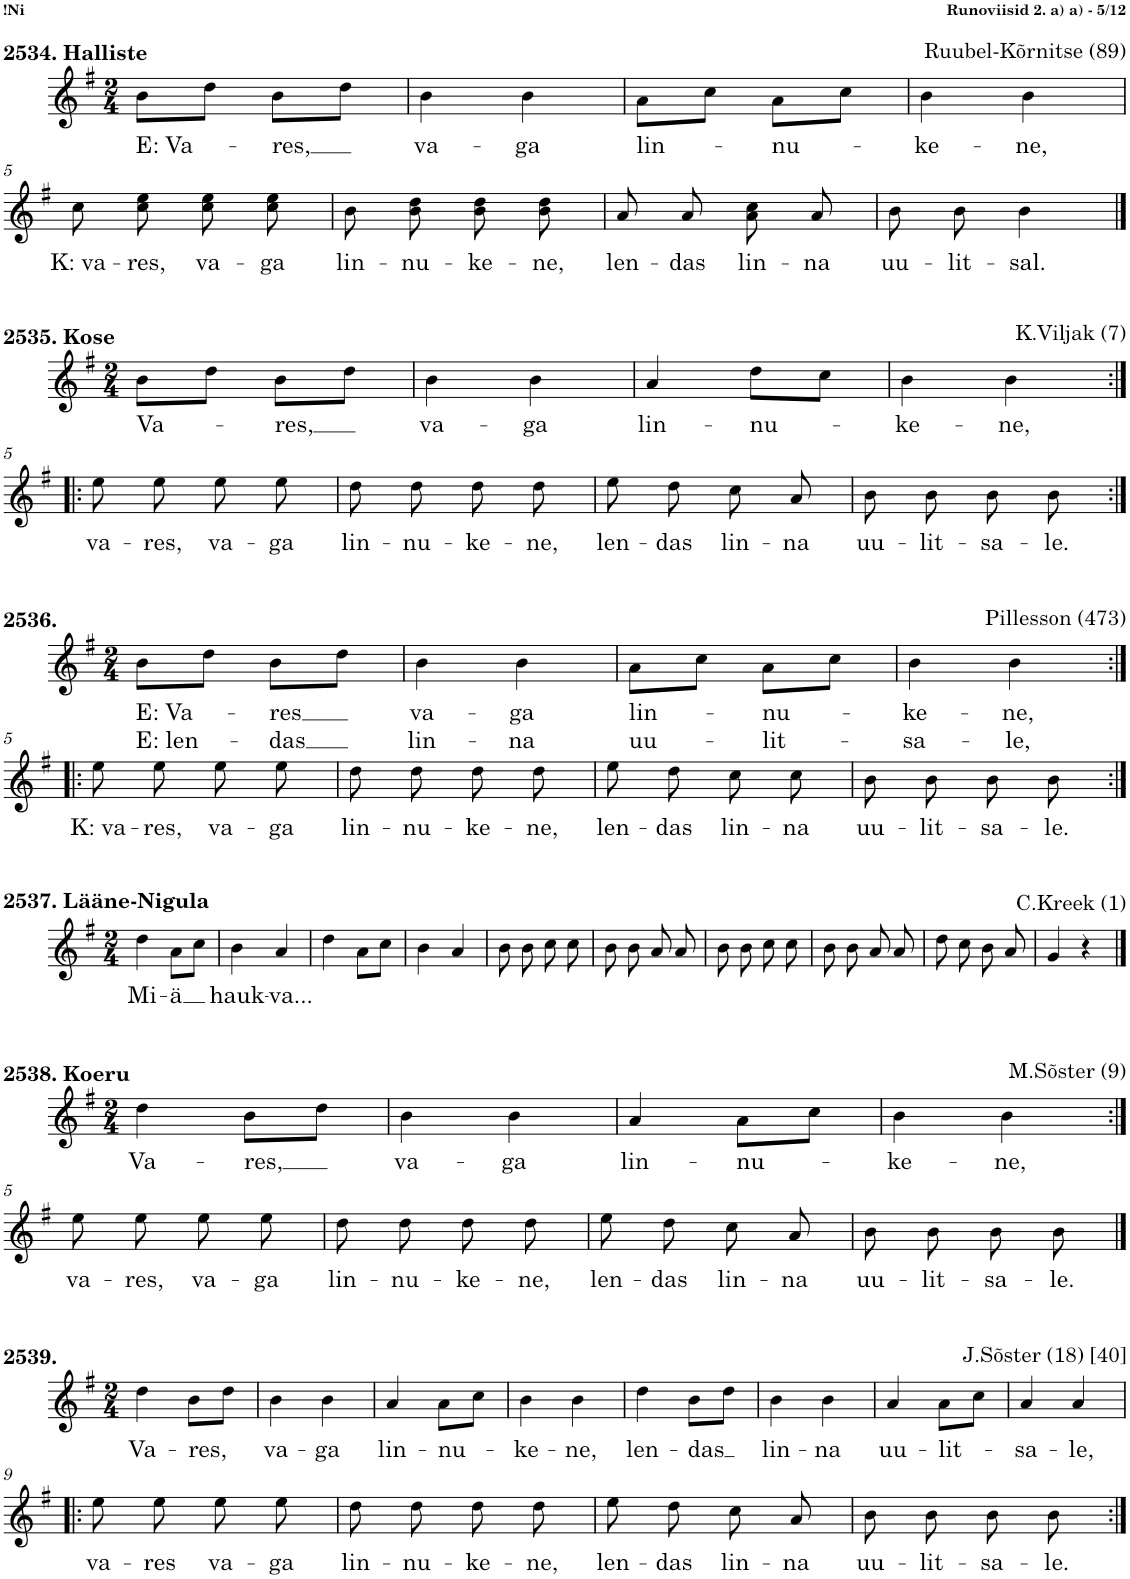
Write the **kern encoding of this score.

**kern	**text	**text
*part1	*part1	*part1
*staff1	*staff1	*staff1
*I"Piano	*	*
*I'Pno.	*	*
!!LO:PB:g=z
*clefG2	*	*
*k[f#]	*	*
*M2/4	*	*
=1	=1	=1
!	!LO:LY:b	!
8b\L	E: Va-	.
8dd\J	.	.
!	!LO:LY:b	!
8b\L	-res,	.
8dd\J	.	.
=2	=2	=2
!	!LO:LY:b	!
4b\	va-	.
!	!LO:LY:b	!
4b\	-ga	.
=3	=3	=3
!	!LO:LY:b	!
8a\L	lin-	.
8cc\J	.	.
!	!LO:LY:b	!
8a\L	-nu-	.
8cc\J	.	.
=4	=4	=4
!	!LO:LY:b	!
4b\	-ke-	.
!	!LO:LY:b	!
4b\	-ne,	.
!!LO:LB:g=z
=5	=5	=5
!	!LO:LY:b	!
8cc\	K: va-	.
!	!LO:LY:b	!
8cc\ 8ee\	-res,	.
!	!LO:LY:b	!
8cc\ 8ee\	va-	.
!	!LO:LY:b	!
8cc\ 8ee\	-ga	.
=6	=6	=6
!	!LO:LY:b	!
8b\	lin-	.
!	!LO:LY:b	!
8b\ 8dd\	-nu-	.
!	!LO:LY:b	!
8b\ 8dd\	-ke-	.
!	!LO:LY:b	!
8b\ 8dd\	-ne,	.
=7	=7	=7
!	!LO:LY:b	!
8a/	len-	.
!	!LO:LY:b	!
8a/	-das	.
!	!LO:LY:b	!
8a\ 8cc\	lin-	.
!	!LO:LY:b	!
8a/	-na	.
=8	=8	=8
!	!LO:LY:b	!
8b\	uu-	.
!	!LO:LY:b	!
8b\	-lit-	.
!	!LO:LY:b	!
4b\	-sal.	.
!!LO:LB:g=z
==1	==1	==1
*k[f#]	*	*
*M2/4	*	*
!	!LO:LY:b	!
8b\L	Va-	.
8dd\J	.	.
!	!LO:LY:b	!
8b\L	-res,	.
8dd\J	.	.
=2	=2	=2
!	!LO:LY:b	!
4b\	va-	.
!	!LO:LY:b	!
4b\	-ga	.
=3	=3	=3
!	!LO:LY:b	!
4a/	lin-	.
!	!LO:LY:b	!
8dd\L	-nu-	.
8cc\J	.	.
=4	=4	=4
!	!LO:LY:b	!
4b\	-ke-	.
!	!LO:LY:b	!
4b\	-ne,	.
!!LO:LB:g=z
=5:|!|:	=5:|!|:	=5:|!|:
!	!LO:LY:b	!
8ee\	va-	.
!	!LO:LY:b	!
8ee\	-res,	.
!	!LO:LY:b	!
8ee\	va-	.
!	!LO:LY:b	!
8ee\	-ga	.
=6	=6	=6
!	!LO:LY:b	!
8dd\	lin-	.
!	!LO:LY:b	!
8dd\	-nu-	.
!	!LO:LY:b	!
8dd\	-ke-	.
!	!LO:LY:b	!
8dd\	-ne,	.
=7	=7	=7
!	!LO:LY:b	!
8ee\	len-	.
!	!LO:LY:b	!
8dd\	-das	.
!	!LO:LY:b	!
8cc\	lin-	.
!	!LO:LY:b	!
8a/	-na	.
=8	=8	=8
!	!LO:LY:b	!
8b\	uu-	.
!	!LO:LY:b	!
8b\	-lit-	.
!	!LO:LY:b	!
8b\	-sa-	.
!	!LO:LY:b	!
8b\	-le.	.
!!LO:LB:g=z
=1:|!	=1:|!	=1:|!
*k[f#]	*	*
*M2/4	*	*
!	!LO:LY:b	!LO:LY:b
8b\L	E: Va-	E: len-
8dd\J	.	.
!	!LO:LY:b	!LO:LY:b
8b\L	-res	-das
8dd\J	.	.
=2	=2	=2
!	!LO:LY:b	!LO:LY:b
4b\	va-	lin-
!	!LO:LY:b	!LO:LY:b
4b\	-ga	-na
=3	=3	=3
!	!LO:LY:b	!LO:LY:b
8a\L	lin-	uu-
8cc\J	.	.
!	!LO:LY:b	!LO:LY:b
8a\L	-nu-	-lit-
8cc\J	.	.
=4	=4	=4
!	!LO:LY:b	!LO:LY:b
4b\	-ke-	-sa-
!	!LO:LY:b	!LO:LY:b
4b\	-ne,	-le,
!!LO:LB:g=z
=5:|!|:	=5:|!|:	=5:|!|:
!	!LO:LY:b	!
8ee\	K: va-	.
!	!LO:LY:b	!
8ee\	-res,	.
!	!LO:LY:b	!
8ee\	va-	.
!	!LO:LY:b	!
8ee\	-ga	.
=6	=6	=6
!	!LO:LY:b	!
8dd\	lin-	.
!	!LO:LY:b	!
8dd\	-nu-	.
!	!LO:LY:b	!
8dd\	-ke-	.
!	!LO:LY:b	!
8dd\	-ne,	.
=7	=7	=7
!	!LO:LY:b	!
8ee\	len-	.
!	!LO:LY:b	!
8dd\	-das	.
!	!LO:LY:b	!
8cc\	lin-	.
!	!LO:LY:b	!
8cc\	-na	.
=8	=8	=8
!	!LO:LY:b	!
8b\	uu-	.
!	!LO:LY:b	!
8b\	-lit-	.
!	!LO:LY:b	!
8b\	-sa-	.
!	!LO:LY:b	!
8b\	-le.	.
!!LO:LB:g=z
=1:|!	=1:|!	=1:|!
*k[f#]	*	*
*M2/4	*	*
!	!LO:LY:b	!
4dd\	Mi-	.
!	!LO:LY:b	!
8a\L	-ä	.
8cc\J	.	.
=2	=2	=2
!	!LO:LY:b	!
4b\	hauk-	.
!	!LO:LY:b	!
4a/	-va...	.
=3	=3	=3
4dd\	.	.
8a\L	.	.
8cc\J	.	.
=4	=4	=4
4b\	.	.
4a/	.	.
=5	=5	=5
8b\	.	.
8b\	.	.
8cc\	.	.
8cc\	.	.
=6	=6	=6
8b\	.	.
8b\	.	.
8a/	.	.
8a/	.	.
=7	=7	=7
8b\	.	.
8b\	.	.
8cc\	.	.
8cc\	.	.
=8	=8	=8
8b\	.	.
8b\	.	.
8a/	.	.
8a/	.	.
=9	=9	=9
8dd\	.	.
8cc\	.	.
8b\	.	.
8a/	.	.
=10	=10	=10
4g/	.	.
4r	.	.
!!LO:LB:g=z
==1	==1	==1
*k[f#]	*	*
*M2/4	*	*
!	!LO:LY:b	!
4dd\	Va-	.
!	!LO:LY:b	!
8b\L	-res,	.
8dd\J	.	.
=2	=2	=2
!	!LO:LY:b	!
4b\	va-	.
!	!LO:LY:b	!
4b\	-ga	.
=3	=3	=3
!	!LO:LY:b	!
4a/	lin-	.
!	!LO:LY:b	!
8a\L	-nu-	.
8cc\J	.	.
=4	=4	=4
!	!LO:LY:b	!
4b\	-ke-	.
!	!LO:LY:b	!
4b\	-ne,	.
!!LO:LB:g=z
=5:|!	=5:|!	=5:|!
!	!LO:LY:b	!
8ee\	va-	.
!	!LO:LY:b	!
8ee\	-res,	.
!	!LO:LY:b	!
8ee\	va-	.
!	!LO:LY:b	!
8ee\	-ga	.
=6	=6	=6
!	!LO:LY:b	!
8dd\	lin-	.
!	!LO:LY:b	!
8dd\	-nu-	.
!	!LO:LY:b	!
8dd\	-ke-	.
!	!LO:LY:b	!
8dd\	-ne,	.
=7	=7	=7
!	!LO:LY:b	!
8ee\	len-	.
!	!LO:LY:b	!
8dd\	-das	.
!	!LO:LY:b	!
8cc\	lin-	.
!	!LO:LY:b	!
8a/	-na	.
=8	=8	=8
!	!LO:LY:b	!
8b\	uu-	.
!	!LO:LY:b	!
8b\	-lit-	.
!	!LO:LY:b	!
8b\	-sa-	.
!	!LO:LY:b	!
8b\	-le.	.
!!LO:LB:g=z
==1	==1	==1
*k[f#]	*	*
*M2/4	*	*
!	!LO:LY:b	!
4dd\	Va-	.
!	!LO:LY:b	!
8b\L	-res,	.
8dd\J	.	.
=2	=2	=2
!	!LO:LY:b	!
4b\	va-	.
!	!LO:LY:b	!
4b\	-ga	.
=3	=3	=3
!	!LO:LY:b	!
4a/	lin-	.
!	!LO:LY:b	!
8a\L	-nu-	.
8cc\J	.	.
=4	=4	=4
!	!LO:LY:b	!
4b\	-ke-	.
!	!LO:LY:b	!
4b\	-ne,	.
=5	=5	=5
!	!LO:LY:b	!
4dd\	len-	.
!	!LO:LY:b	!
8b\L	-das	.
8dd\J	.	.
=6	=6	=6
!	!LO:LY:b	!
4b\	lin-	.
!	!LO:LY:b	!
4b\	-na	.
=7	=7	=7
!	!LO:LY:b	!
4a/	uu-	.
!	!LO:LY:b	!
8a\L	-lit-	.
8cc\J	.	.
=8	=8	=8
!	!LO:LY:b	!
4a/	-sa-	.
!	!LO:LY:b	!
4a/	-le,	.
!!LO:LB:g=z
=9!|:	=9!|:	=9!|:
!	!LO:LY:b	!
8ee\	va-	.
!	!LO:LY:b	!
8ee\	-res	.
!	!LO:LY:b	!
8ee\	va-	.
!	!LO:LY:b	!
8ee\	-ga	.
=10	=10	=10
!	!LO:LY:b	!
8dd\	lin-	.
!	!LO:LY:b	!
8dd\	-nu-	.
!	!LO:LY:b	!
8dd\	-ke-	.
!	!LO:LY:b	!
8dd\	-ne,	.
=11	=11	=11
!	!LO:LY:b	!
8ee\	len-	.
!	!LO:LY:b	!
8dd\	-das	.
!	!LO:LY:b	!
8cc\	lin-	.
!	!LO:LY:b	!
8a/	-na	.
=12	=12	=12
!	!LO:LY:b	!
8b\	uu-	.
!	!LO:LY:b	!
8b\	-lit-	.
!	!LO:LY:b	!
8b\	-sa-	.
!	!LO:LY:b	!
8b\	-le.	.
=:|!	=:|!	=:|!
*-	*-	*-
